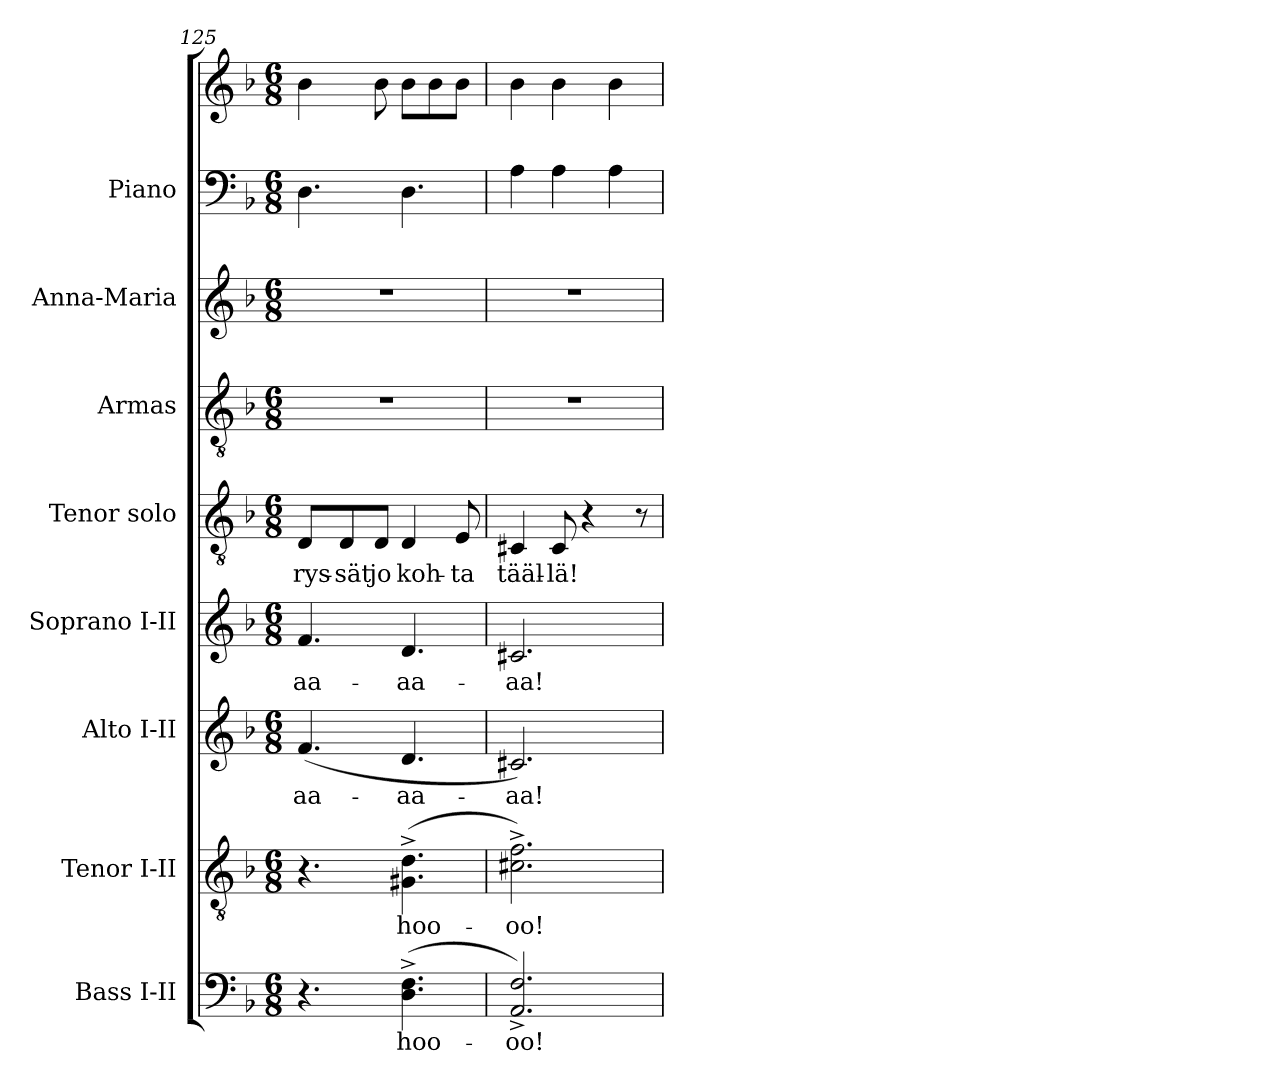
**kern	**text	**kern	**text	**kern	**text	**kern	**text	**kern	**text	**kern	**kern	**kern	**kern
*part8	*part8	*part7	*part7	*part6	*part6	*part5	*part5	*part4	*part4	*part3	*part2	*part1	*part1
*staff9	*staff9	*staff8	*staff8	*staff7	*staff7	*staff6	*staff6	*staff5	*staff5	*staff4	*staff3	*staff2	*staff1
*I"Bass I-II	*	*I"Tenor I-II	*	*I"Alto I-II	*	*I"Soprano I-II	*	*I"Tenor solo	*	*I"Armas	*I"Anna-Maria	*I"Piano	*
*I'B.	*	*I'T.	*	*I'A.	*	*I'S.	*	*I'T. Solo	*	*I'Armas	*I'A-M	*I'Pno.	*
*clefF4	*	*clefGv2	*	*clefG2	*	*clefG2	*	*clefGv2	*	*clefGv2	*clefG2	*clefF4	*clefG2
*	*	*ITrd7c12	*	*	*	*	*	*ITrd7c12	*	*ITrd7c12	*	*	*
*k[b-]	*	*k[b-]	*	*k[b-]	*	*k[b-]	*	*k[b-]	*	*k[b-]	*k[b-]	*k[b-]	*k[b-]
*F:	*	*F:	*	*F:	*	*F:	*	*F:	*	*F:	*F:	*F:	*F:
*M6/8	*	*M6/8	*	*M6/8	*	*M6/8	*	*M6/8	*	*M6/8	*M6/8	*M6/8	*M6/8
=125	=125	=125	=125	=125	=125	=125	=125	=125	=125	=125	=125	=125	=125
!	!	!	!	!	!LO:LY:b:color=#000000	!	!	!	!	!	!	!	!
!	!	!	!	!	!	!	!LO:LY:b:color=#000000	!	!	!	!	!	!
!	!	!	!	!	!	!	!	!	!LO:LY:b:color=#000000	!LO:N:vis=1	!LO:N:vis=1	!	!
4.r	.	4.r	.	(4.fi/	aa-	4.fi/	aa-	8DDi/L	rys-	2.r	2.r	4.Di\	4b-i\
!	!	!	!	!	!	!	!	!	!LO:LY:b:color=#000000	!	!	!	!
.	.	.	.	.	.	.	.	8DDi/	-sät	.	.	.	.
!	!	!	!	!	!	!	!	!	!LO:LY:b:color=#000000	!	!	!	!
.	.	.	.	.	.	.	.	8DDi/J	jo	.	.	.	8b-i\
!	!LO:LY:b:color=#000000	!	!	!	!	!	!	!	!	!	!	!	!
!	!	!	!LO:LY:b:color=#000000	!	!	!	!	!	!	!	!	!	!
!	!	!	!	!	!LO:LY:b:color=#000000	!	!	!	!	!	!	!	!
!	!	!	!	!	!	!	!LO:LY:b:color=#000000	!	!	!	!	!	!
!	!	!	!	!	!	!	!	!	!LO:LY:b:color=#000000	!	!	!	!
(4.Di\^ 4.Fi^	hoo-	(4.GG#Xi\^ 4.Di^	hoo-	4.di/	-aa-	4.di/	-aa-	4DDi/	koh-	.	.	4.Di\	8b-i\L
.	.	.	.	.	.	.	.	.	.	.	.	.	8b-i\
!	!	!	!	!	!	!	!	!	!LO:LY:b:color=#000000	!	!	!	!
.	.	.	.	.	.	.	.	8EEi/	-ta	.	.	.	8b-i\J
=126	=126	=126	=126	=126	=126	=126	=126	=126	=126	=126	=126	=126	=126
!	!LO:LY:b:color=#000000	!	!	!	!	!	!	!	!	!	!	!	!
!	!	!	!LO:LY:b:color=#000000	!	!	!	!	!	!	!	!	!	!
!	!	!	!	!	!LO:LY:b:color=#000000	!	!	!	!	!	!	!	!
!	!	!	!	!	!	!	!LO:LY:b:color=#000000	!	!	!	!	!	!
!	!	!	!	!	!	!	!	!	!LO:LY:b:color=#000000	!LO:N:vis=1	!LO:N:vis=1	!	!
2.AAi/^ 2.Fi^)	-oo!	2.C#Xi\^ 2.Fi^)	-oo!	2.c#Xi/)	-aa!	2.c#Xi/	-aa!	4CC#Xi/	tääl-	2.r	2.r	4Ai\	4b-i\
!	!	!	!	!	!	!	!	!	!LO:LY:b:color=#000000	!	!	!	!
.	.	.	.	.	.	.	.	8CC#i/	-lä!	.	.	4Ai\	4b-i\
.	.	.	.	.	.	.	.	4r	.	.	.	.	.
.	.	.	.	.	.	.	.	.	.	.	.	4Ai\	4b-i\
.	.	.	.	.	.	.	.	8r	.	.	.	.	.
=	=	=	=	=	=	=	=	=	=	=	=	=	=
*-	*-	*-	*-	*-	*-	*-	*-	*-	*-	*-	*-	*-	*-
